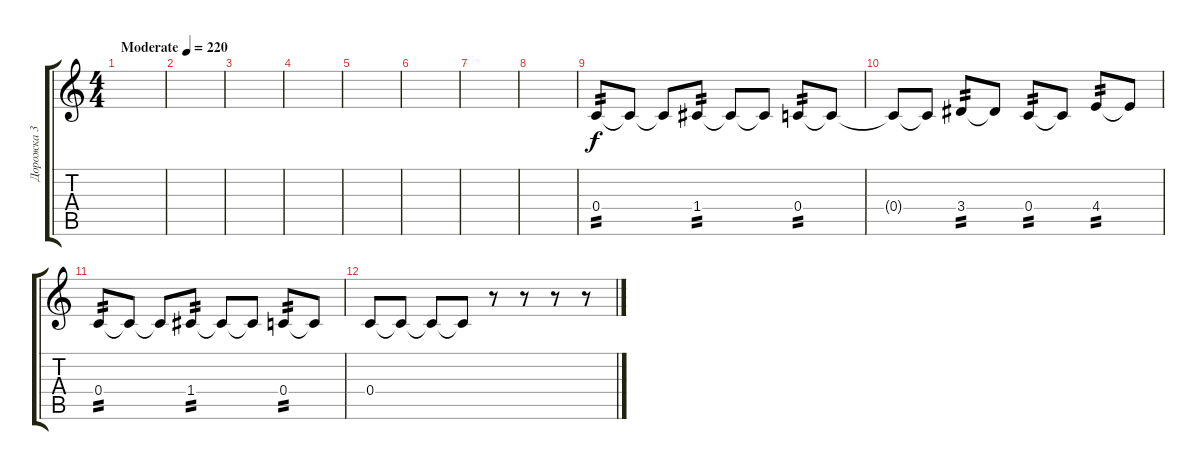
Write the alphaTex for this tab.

\track ("Дорожка 3" "Дорожка 3") {instrument distortionguitar}
\staff {score tabs}
\tuning (D4 A3 F3 C3 G2 C2) {hide}
\ts (4 4)
\tempo (220 "Moderate")
\clef g2
\ks c
|
|
|
|
|
|
|
|
0.4.8{tp 2} 0.4{t}.8 0.4{t}.8 1.4.8{tp 2} 1.4{t}.8 1.4{t}.8 0.4.8{tp 2} 0.4{t}.8 |
0.4{t}.8 0.4{t}.8 3.4.8{tp 2} 3.4{t}.8 0.4.8{tp 2} 0.4{t}.8 4.4.8{tp 2} 4.4{t}.8 |
0.4.8{tp 2} 0.4{t}.8 0.4{t}.8 1.4.8{tp 2} 1.4{t}.8 1.4{t}.8 0.4.8{tp 2} 0.4{t}.8 |
0.4.8 0.4{t}.8 0.4{t}.8 0.4{t}.8 r.8 r.8 r.8 r.8
